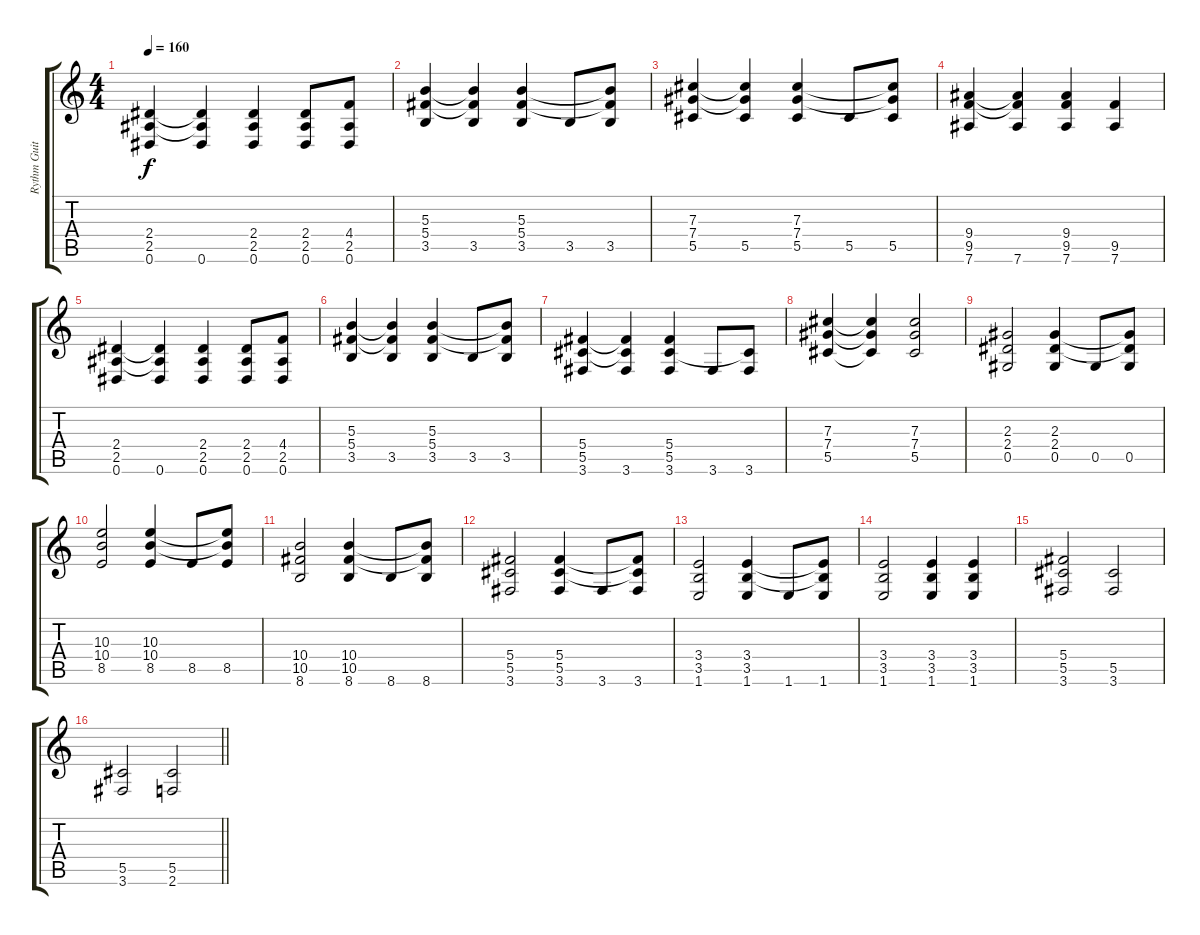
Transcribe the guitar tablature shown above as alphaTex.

\track ("Rythm Guitar" "Rythm Guit") {instrument distortionguitar}
\staff {score tabs}
\tuning (Eb4 Bb3 Gb3 Db3 Ab2 Eb2) {hide}
\ts (4 4)
\tempo 160
\clef g2
\ks c
(2.4 2.5 0.6).4{dy f} (2.4{t} 2.5{t} 0.6).4 (2.4 2.5 0.6).4 (2.4 2.5 0.6).8 (4.4 2.5 0.6).8 |
(5.3 5.4 3.5).4 (5.3{t} 5.4{t} 3.5).4 (5.3 5.4 3.5).4 3.5.8 (5.3{t} 5.4{t} 3.5).8 |
(7.3 7.4 5.5).4 (7.3{t} 7.4{t} 5.5).4 (7.3 7.4 5.5).4 5.5.8 (7.3{t} 7.4{t} 5.5).8 |
(9.4 9.5 7.6).4 (9.4{t} 9.5{t} 7.6).4 (9.4 9.5 7.6).4 (9.5 7.6).4 |
(2.4 2.5 0.6).4 (2.4{t} 2.5{t} 0.6).4 (2.4 2.5 0.6).4 (2.4 2.5 0.6).8 (4.4 2.5 0.6).8 |
(5.3 5.4 3.5).4 (5.3{t} 5.4{t} 3.5).4 (5.3 5.4 3.5).4 3.5.8 (5.3{t} 5.4{t} 3.5).8 |
(5.4 5.5 3.6).4 (5.4{t} 5.5{t} 3.6).4 (5.4 5.5 3.6).4 3.6.8 (5.5{t} 3.6).8 |
(7.3 7.4 5.5).4 (7.3{t} 7.4{t} 5.5{t}).4 (7.3 7.4 5.5).2 |
(2.3 2.4 0.5).2 (2.3 2.4 0.5).4 0.5.8 (2.3{t} 2.4{t} 0.5).8 |
(10.3 10.4 8.5).2 (10.3 10.4 8.5).4 8.5.8 (10.3{t} 10.4{t} 8.5).8 |
(10.4 10.5 8.6).2 (10.4 10.5 8.6).4 8.6.8 (10.4{t} 10.5{t} 8.6).8 |
(5.4 5.5 3.6).2 (5.4 5.5 3.6).4 3.6.8 (5.4{t} 5.5{t} 3.6).8 |
(3.4 3.5 1.6).2 (3.4 3.5 1.6).4 1.6.8 (3.4{t} 3.5{t} 1.6).8 |
(3.4 3.5 1.6).2 (3.4 3.5 1.6).4 (3.4 3.5 1.6).4 |
(5.4 5.5 3.6).2 (5.5 3.6).2 |
\barLineRight lightlight
(5.5 3.6).2 (5.5 2.6).2
